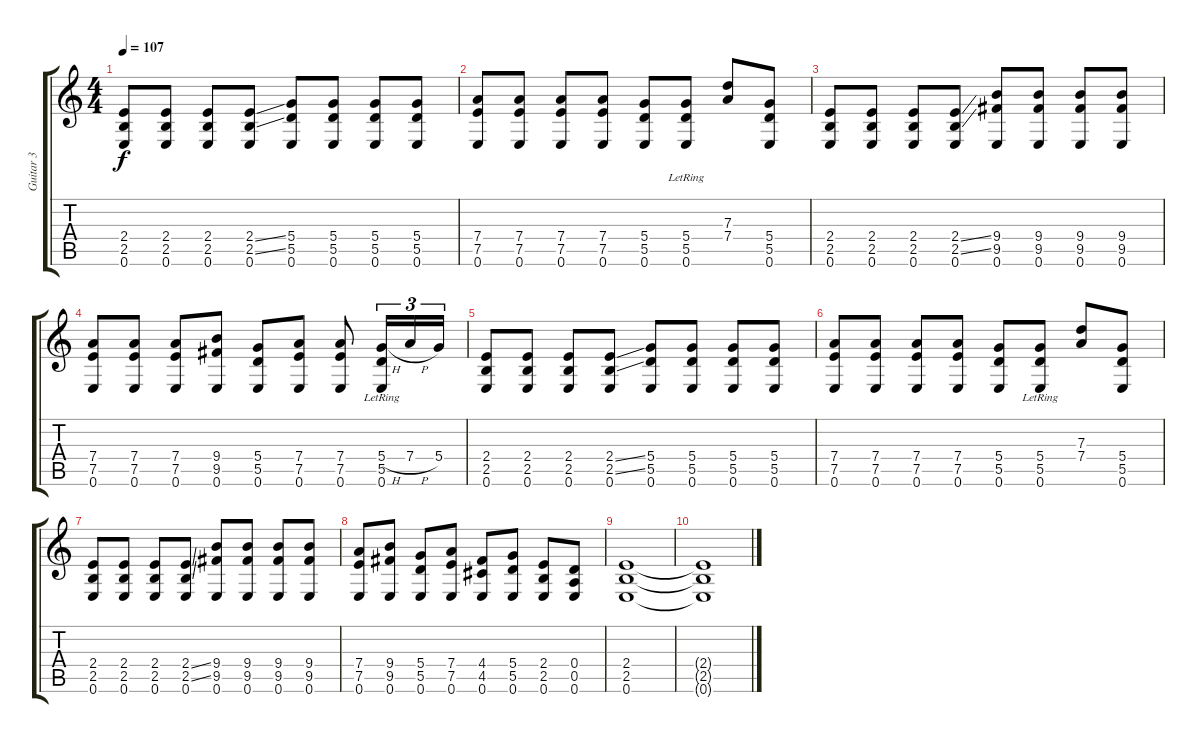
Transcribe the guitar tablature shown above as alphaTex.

\track ("Guitar 3" "Guitar 3") {instrument distortionguitar}
\staff {score tabs}
\tuning (E4 B3 G3 D3 A2 E2) {hide}
\ts (4 4)
\tempo 107
\clef g2
\ks c
(2.4 2.5 0.6).8{dy f} (2.4 2.5 0.6).8 (2.4 2.5 0.6).8 (2.4{ss} 2.5{ss} 0.6).8 (5.4 5.5 0.6).8 (5.4 5.5 0.6).8 (5.4 5.5 0.6).8 (5.4 5.5 0.6).8 |
(7.4 7.5 0.6).8 (7.4 7.5 0.6).8 (7.4 7.5 0.6).8 (7.4 7.5 0.6).8 (5.4 5.5 0.6).8 (5.4 5.5 0.6{lr}).8 (7.3 7.4).8 (5.4 5.5 0.6).8 |
(2.4 2.5 0.6).8 (2.4 2.5 0.6).8 (2.4 2.5 0.6).8 (2.4{ss} 2.5{ss} 0.6).8 (9.4 9.5 0.6).8 (9.4 9.5 0.6).8 (9.4 9.5 0.6).8 (9.4 9.5 0.6).8 |
(7.4 7.5 0.6).8 (7.4 7.5 0.6).8 (7.4 7.5 0.6).8 (9.4 9.5 0.6).8 (5.4 5.5 0.6).8 (7.4 7.5 0.6).8 (7.4 7.5 0.6).8 (5.4{h} 5.5{lr} 0.6{lr}).16{tu (3 2)} 7.4{h}.16{tu (3 2)} 5.4.16{tu (3 2)} |
(2.4 2.5 0.6).8 (2.4 2.5 0.6).8 (2.4 2.5 0.6).8 (2.4{ss} 2.5{ss} 0.6).8 (5.4 5.5 0.6).8 (5.4 5.5 0.6).8 (5.4 5.5 0.6).8 (5.4 5.5 0.6).8 |
(7.4 7.5 0.6).8 (7.4 7.5 0.6).8 (7.4 7.5 0.6).8 (7.4 7.5 0.6).8 (5.4 5.5 0.6).8 (5.4 5.5 0.6{lr}).8 (7.3 7.4).8 (5.4 5.5 0.6).8 |
(2.4 2.5 0.6).8 (2.4 2.5 0.6).8 (2.4 2.5 0.6).8 (2.4{ss} 2.5{ss} 0.6).8 (9.4 9.5 0.6).8 (9.4 9.5 0.6).8 (9.4 9.5 0.6).8 (9.4 9.5 0.6).8 |
(7.4 7.5 0.6).8 (9.4 9.5 0.6).8 (5.4 5.5 0.6).8 (7.4 7.5 0.6).8 (4.4 4.5 0.6).8 (5.4 5.5 0.6).8 (2.4 2.5 0.6).8 (0.4 0.5 0.6).8 |
(2.4 2.5 0.6).1 |
(2.4{t} 2.5{t} 0.6{t}).1
